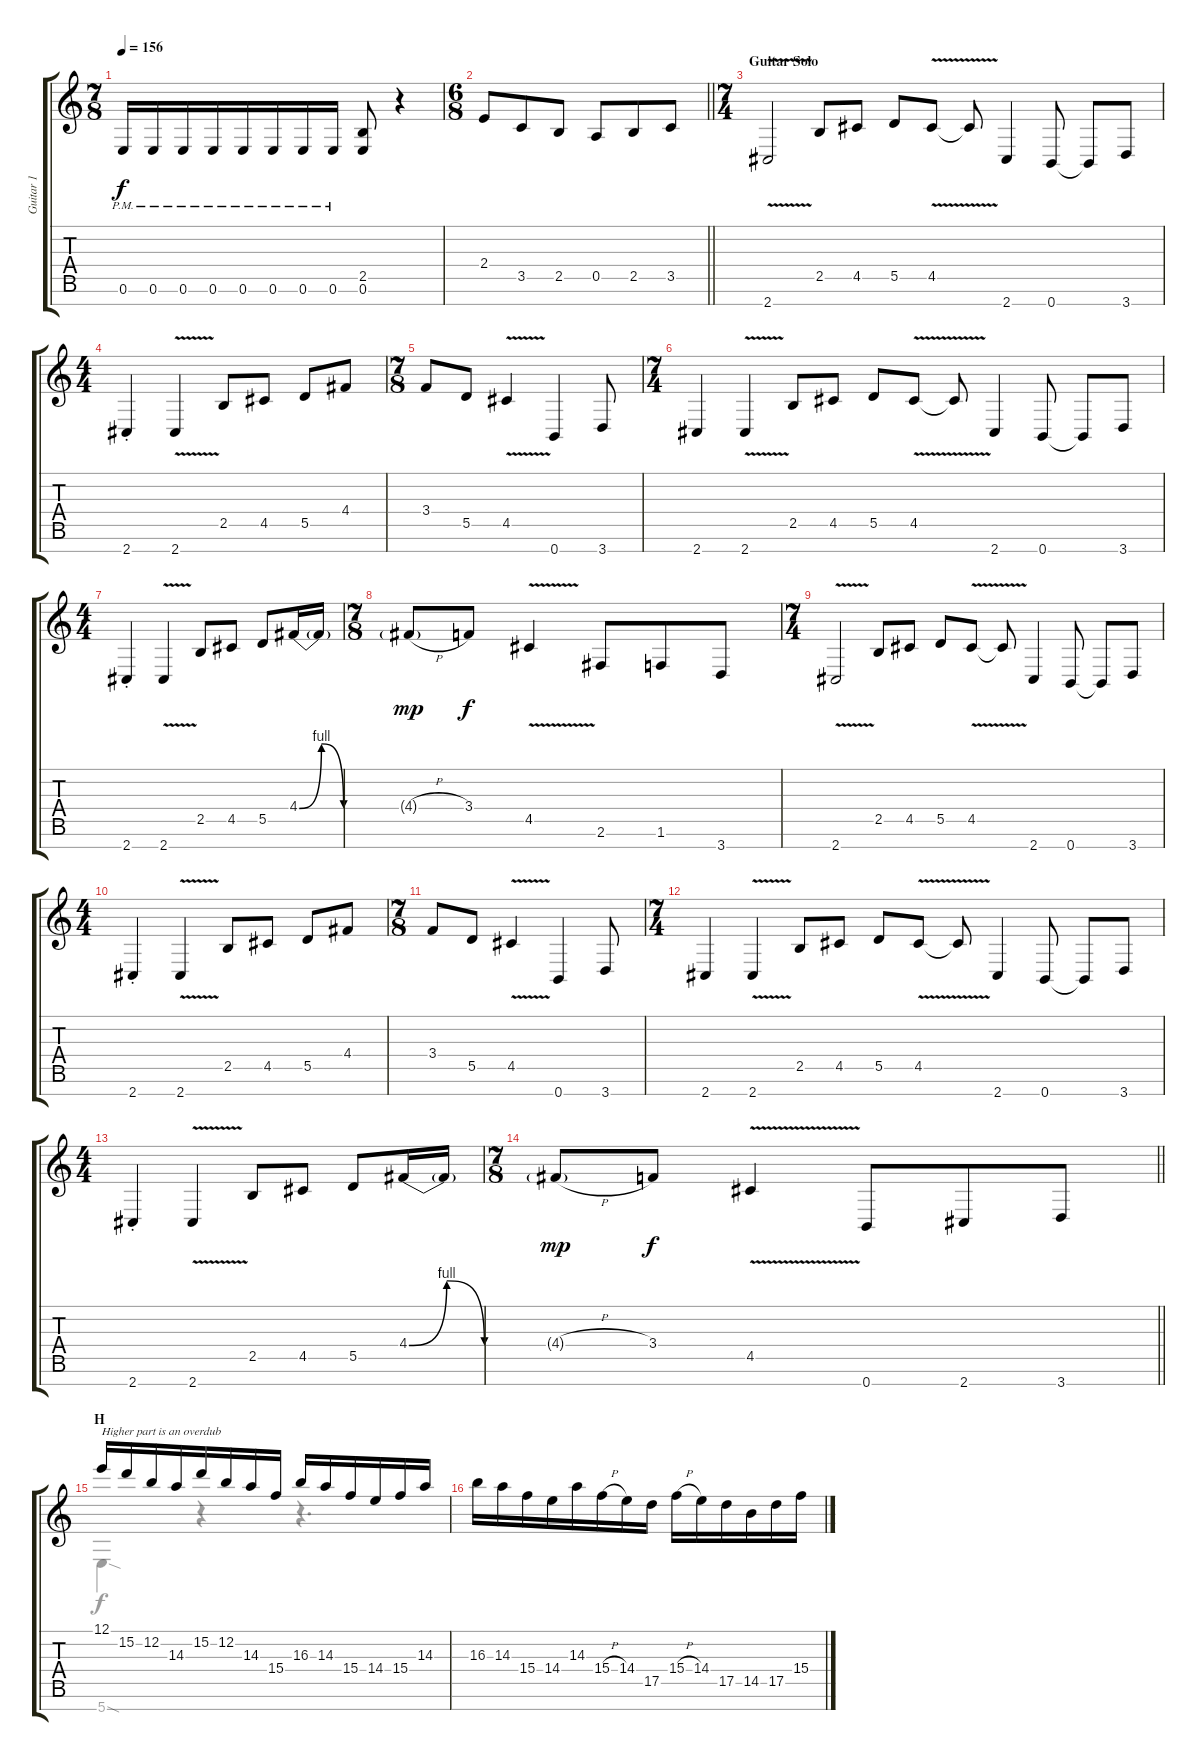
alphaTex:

\track ("Guitar 1" "Guitar 1") {instrument distortionguitar}
\staff {score tabs}
\tuning (E4 B3 G3 D3 A2 E2 B1) {hide}
\voice
\ts (7 8)
\tempo 156
\clef g2
\ks c
0.6{pm}.16{dy f} 0.6{pm}.16 0.6{pm}.16 0.6{pm}.16 0.6{pm}.16 0.6{pm}.16 0.6{pm}.16 0.6{pm}.16 (2.5 0.6).8 r.4 |
\ts (6 8)
\barLineRight lightlight
2.4.8 3.5.8 2.5.8 0.5.8 2.5.8 3.5.8 |
\ts (7 4)
\section ("" "Guitar Solo")
2.7{v}.2 2.5.8 4.5.8 5.5.8 4.5{v}.8 4.5{t}.8 2.7.4 0.7.8 0.7{t}.8 3.7.8 |
\ts (4 4)
2.7{st}.4 2.7{v}.4 2.5.8 4.5.8 5.5.8 4.4.8 |
\ts (7 8)
3.4.8 5.5.8 4.5{v}.4 0.7.4 3.7.8 |
\ts (7 4)
2.7.4 2.7{v}.4 2.5.8 4.5.8 5.5.8 4.5{v}.8 4.5{t}.8 2.7.4 0.7.8 0.7{t}.8 3.7.8 |
\ts (4 4)
2.7{st}.4 2.7{v}.4 2.5.8 4.5.8 5.5.8 4.4{be (bendrelease 0 0 15 4 15 4 60 0)}.16 4.4{t}.16 |
\ts (7 8)
4.4{h g}.8{dy mp} 3.4.8{dy f} 4.5{v}.4 2.6.8 1.6.8 3.7.8 |
\ts (7 4)
2.7{v}.2 2.5.8 4.5.8 5.5.8 4.5{v}.8 4.5{t}.8 2.7.4 0.7.8 0.7{t}.8 3.7.8 |
\ts (4 4)
2.7{st}.4 2.7{v}.4 2.5.8 4.5.8 5.5.8 4.4.8 |
\ts (7 8)
3.4.8 5.5.8 4.5{v}.4 0.7.4 3.7.8 |
\ts (7 4)
2.7.4 2.7{v}.4 2.5.8 4.5.8 5.5.8 4.5{v}.8 4.5{t}.8 2.7.4 0.7.8 0.7{t}.8 3.7.8 |
\ts (4 4)
2.7{st}.4 2.7{v}.4 2.5.8 4.5.8 5.5.8 4.4{be (bendrelease 0 0 15 4 15 4 60 0)}.16 4.4{t}.16 |
\ts (7 8)
\barLineRight lightlight
4.4{h g}.8{dy mp} 3.4.8{dy f} 4.5{v}.4 0.7.8 2.7.8 3.7.8 |
\section ("" "H")
12.1.16{txt "Higher part is an overdub"} 15.2.16 12.2.16 14.3.16 15.2.16 12.2.16 14.3.16 15.4.16 16.3.16 14.3.16 15.4.16 14.4.16 15.4.16 14.3.16 |
16.3.16 14.3.16 15.4.16 14.4.16 14.3.16 15.4{h}.16 14.4.16 17.5.16 15.4{h}.16 14.4.16 17.5.16 14.5.16 17.5.16 15.4.16
\voice
\clef g2
\ottava regular
\simile none
\ks c
|
\barLineRight lightlight
|
|
|
|
|
|
|
|
|
|
|
|
\barLineRight lightlight
|
5.7{sod}.4 r.4 r.4{d} |
